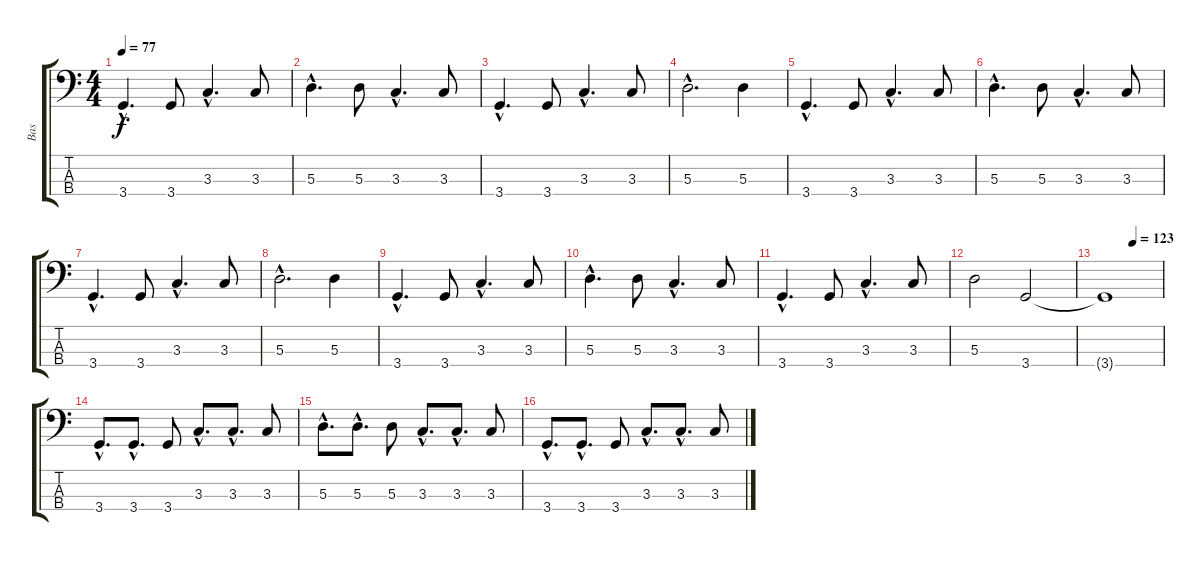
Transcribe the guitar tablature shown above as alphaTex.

\track ("Bas" "Bas") {instrument electricbassfinger}
\staff {score tabs}
\tuning (G2 D2 A1 E1) {hide}
\ts (4 4)
\tempo 77
\clef f4
\ks c
3.4{hac}.4{d dy f} 3.4.8 3.3{hac}.4{d} 3.3.8 |
5.3{hac}.4{d} 5.3.8 3.3{hac}.4{d} 3.3.8 |
3.4{hac}.4{d} 3.4.8 3.3{hac}.4{d} 3.3.8 |
5.3{hac}.2{d} 5.3.4 |
3.4{hac}.4{d} 3.4.8 3.3{hac}.4{d} 3.3.8 |
5.3{hac}.4{d} 5.3.8 3.3{hac}.4{d} 3.3.8 |
3.4{hac}.4{d} 3.4.8 3.3{hac}.4{d} 3.3.8 |
5.3{hac}.2{d} 5.3.4 |
3.4{hac}.4{d} 3.4.8 3.3{hac}.4{d} 3.3.8 |
5.3{hac}.4{d} 5.3.8 3.3{hac}.4{d} 3.3.8 |
3.4{hac}.4{d} 3.4.8 3.3{hac}.4{d} 3.3.8 |
5.3.2 3.4.2 |
\tempo (123 0.5)
3.4{t}.1 |
3.4{hac}.8{d volume 13 instrument electricbasspick} 3.4{hac}.8{d} 3.4.8 3.3{hac}.8{d} 3.3{hac}.8{d} 3.3.8 |
5.3{hac}.8{d} 5.3{hac}.8{d} 5.3.8 3.3{hac}.8{d} 3.3{hac}.8{d} 3.3.8 |
3.4{hac}.8{d} 3.4{hac}.8{d} 3.4.8 3.3{hac}.8{d} 3.3{hac}.8{d} 3.3.8
